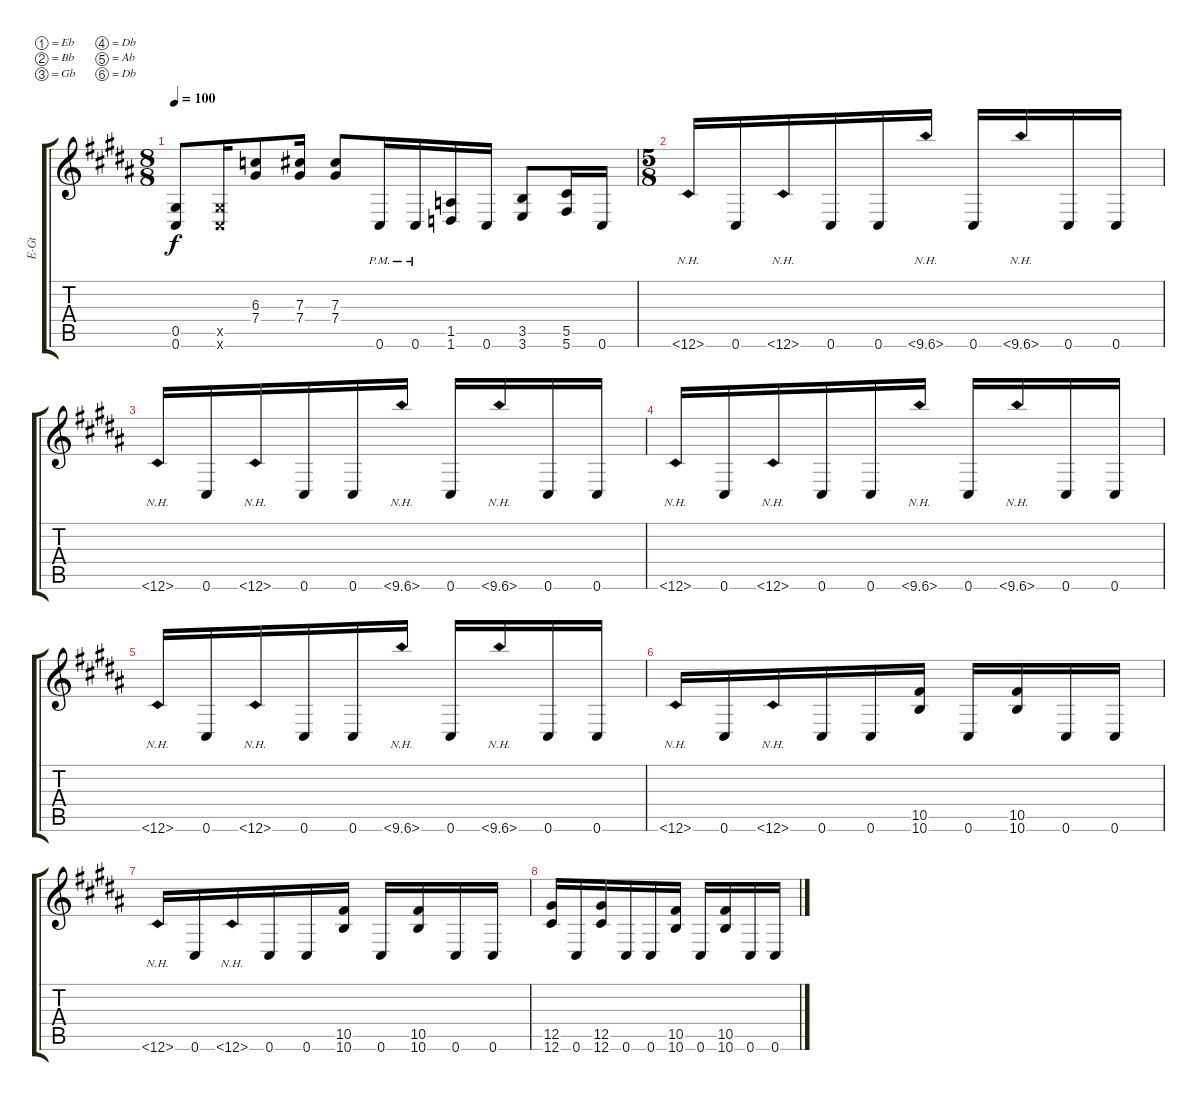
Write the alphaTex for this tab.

\bracketExtendMode groupsimilarinstruments
\otherSystemsTrackNameOrientation horizontal
\track ("Electric Guitar 1" "E-Gt") {instrument distortionguitar}
\staff {score tabs}
\tuning (Eb4 Bb3 Gb3 Db3 Ab2 Db2)
\ts (8 8)
\tempo 100
\clef g2
\ks b
(0.6{acc forcenatural} 0.5{acc forcenatural}).8{dy f} (0.6{x acc forcenatural} 0.5{x acc forcenatural}).16 (6.3{acc b} 7.4{acc forcenatural}).8 (7.3{acc forcenatural} 7.4{acc forcenatural}).16 (7.3{acc forcenatural} 7.4{acc forcenatural}).8 0.6{pm acc forcenatural}.16 0.6{pm acc forcenatural}.16 (1.6{acc b} 1.5{acc b}).16 0.6{acc forcenatural}.16 (3.5{acc forcenatural} 3.6{acc forcenatural}).8 (5.6{acc forcenatural} 5.5{acc forcenatural}).16 0.6{acc forcenatural}.16 |
\ts (5 8)
12.6{nh acc forcenatural}.16 0.6{acc forcenatural}.16 12.6{nh acc forcenatural}.16 0.6{acc forcenatural}.16 0.6{acc forcenatural}.16 10.6{nh acc forcenatural}.16 0.6{acc forcenatural}.16 10.6{nh acc forcenatural}.16 0.6{acc forcenatural}.16 0.6{acc forcenatural}.16 |
12.6{nh acc forcenatural}.16 0.6{acc forcenatural}.16 12.6{nh acc forcenatural}.16 0.6{acc forcenatural}.16 0.6{acc forcenatural}.16 10.6{nh acc forcenatural}.16 0.6{acc forcenatural}.16 10.6{nh acc forcenatural}.16 0.6{acc forcenatural}.16 0.6{acc forcenatural}.16 |
12.6{nh acc forcenatural}.16 0.6{acc forcenatural}.16 12.6{nh acc forcenatural}.16 0.6{acc forcenatural}.16 0.6{acc forcenatural}.16 10.6{nh acc forcenatural}.16 0.6{acc forcenatural}.16 10.6{nh acc forcenatural}.16 0.6{acc forcenatural}.16 0.6{acc forcenatural}.16 |
12.6{nh acc forcenatural}.16 0.6{acc forcenatural}.16 12.6{nh acc forcenatural}.16 0.6{acc forcenatural}.16 0.6{acc forcenatural}.16 10.6{nh acc forcenatural}.16 0.6{acc forcenatural}.16 10.6{nh acc forcenatural}.16 0.6{acc forcenatural}.16 0.6{acc forcenatural}.16 |
12.6{nh acc forcenatural}.16 0.6{acc forcenatural}.16 12.6{nh acc forcenatural}.16 0.6{acc forcenatural}.16 0.6{acc forcenatural}.16 (10.6{acc forcenatural} 10.5{acc forcenatural}).16 0.6{acc forcenatural}.16 (10.6{acc forcenatural} 10.5{acc forcenatural}).16 0.6{acc forcenatural}.16 0.6{acc forcenatural}.16 |
12.6{nh acc forcenatural}.16 0.6{acc forcenatural}.16 12.6{nh acc forcenatural}.16 0.6{acc forcenatural}.16 0.6{acc forcenatural}.16 (10.6{acc forcenatural} 10.5{acc forcenatural}).16 0.6{acc forcenatural}.16 (10.6{acc forcenatural} 10.5{acc forcenatural}).16 0.6{acc forcenatural}.16 0.6{acc forcenatural}.16 |
(12.6{acc forcenatural} 12.5{acc forcenatural}).16 0.6{acc forcenatural}.16 (12.6{acc forcenatural} 12.5{acc forcenatural}).16 0.6{acc forcenatural}.16 0.6{acc forcenatural}.16 (10.6{acc forcenatural} 10.5{acc forcenatural}).16 0.6{acc forcenatural}.16 (10.6{acc forcenatural} 10.5{acc forcenatural}).16 0.6{acc forcenatural}.16 0.6{acc forcenatural}.16
